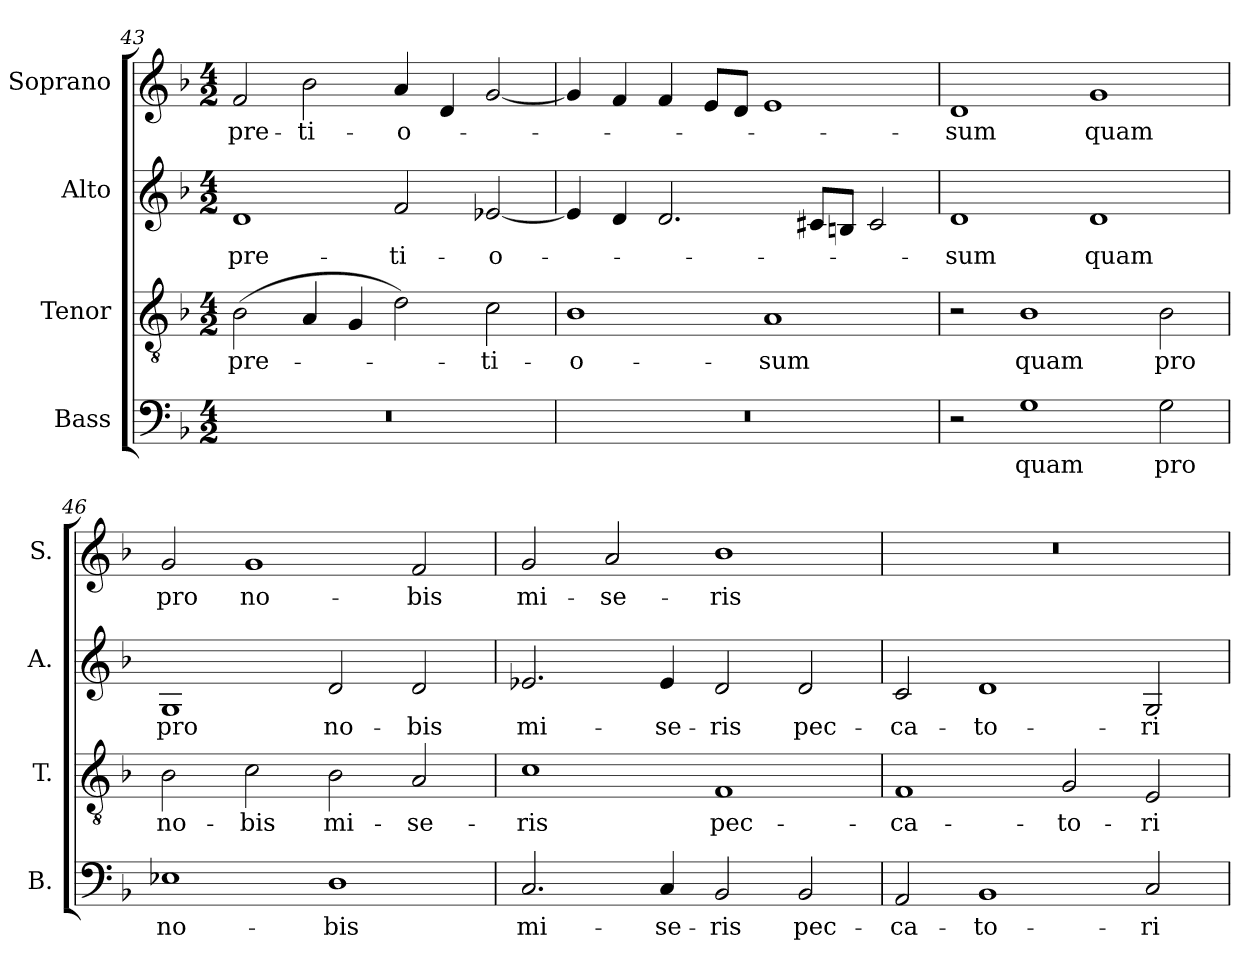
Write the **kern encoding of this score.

**kern	**text	**kern	**text	**kern	**text	**kern	**text
*part4	*part4	*part3	*part3	*part2	*part2	*part1	*part1
*staff4	*staff4	*staff3	*staff3	*staff2	*staff2	*staff1	*staff1
*I"Bass	*	*I"Tenor	*	*I"Alto	*	*I"Soprano	*
*I'B.	*	*I'T.	*	*I'A.	*	*I'S.	*
*clefF4	*	*clefGv2	*	*clefG2	*	*clefG2	*
*	*	*ITrd7c12	*	*	*	*	*
*k[b-]	*	*k[b-]	*	*k[b-]	*	*k[b-]	*
*F:	*	*F:	*	*F:	*	*F:	*
*M4/2	*	*M4/2	*	*M4/2	*	*M4/2	*
=43	=43	=43	=43	=43	=43	=43	=43
!LO:N:vis=1	!	!	!	!	!	!	!
!	!	!	!LO:LY:b:color=#000000	!	!	!	!
!	!	!	!	!	!LO:LY:b:color=#000000	!	!
!	!	!	!	!	!	!	!LO:LY:b:color=#000000
0r	.	(2BB-i\	pre-	1di	pre-	2fi/	pre-
!	!	!	!	!	!	!	!LO:LY:b:color=#000000
.	.	4AAi/	.	.	.	2b-i\	-ti-
.	.	4GGi/	.	.	.	.	.
!	!	!	!	!	!LO:LY:b:color=#000000	!	!
!	!	!	!	!	!	!	!LO:LY:b:color=#000000
.	.	2Di\)	.	2fi/	-ti-	4ai/	-o-
.	.	.	.	.	.	4di/	.
!	!	!	!LO:LY:b:color=#000000	!	!	!	!
!	!	!	!	!	!LO:LY:b:color=#000000	!	!
.	.	2Ci\	-ti-	[2e-Xi/	-o-	[2gi/	.
=44	=44	=44	=44	=44	=44	=44	=44
!LO:N:vis=1	!	!	!	!	!	!	!
!	!	!	!LO:LY:b:color=#000000	!	!	!	!
0r	.	1BB-i	-o-	4e-i/]	.	4gi/]	.
.	.	.	.	4di/	.	4fi/	.
.	.	.	.	2.di/	.	4fi/	.
.	.	.	.	.	.	8ei/L	.
.	.	.	.	.	.	8di/J	.
!	!	!	!LO:LY:b:color=#000000	!	!	!	!
.	.	1AAi	-sum	.	.	1ei	.
.	.	.	.	8c#Xi/L	.	.	.
.	.	.	.	8Bni/J	.	.	.
.	.	.	.	2c#i/	.	.	.
=45	=45	=45	=45	=45	=45	=45	=45
!	!	!	!	!	!LO:LY:b:color=#000000	!	!
!	!	!	!	!	!	!	!LO:LY:b:color=#000000
2r	.	2r	.	1di	-sum	1di	-sum
!	!LO:LY:b:color=#000000	!	!	!	!	!	!
!	!	!	!LO:LY:b:color=#000000	!	!	!	!
1Gi	quam	1BB-i	quam	.	.	.	.
!	!	!	!	!	!LO:LY:b:color=#000000	!	!
!	!	!	!	!	!	!	!LO:LY:b:color=#000000
.	.	.	.	1di	quam	1gi	quam
!	!LO:LY:b:color=#000000	!	!	!	!	!	!
!	!	!	!LO:LY:b:color=#000000	!	!	!	!
2Gi\	pro	2BB-i\	pro	.	.	.	.
!!LO:LB:g=z
=46	=46	=46	=46	=46	=46	=46	=46
!	!LO:LY:b:color=#000000	!	!	!	!	!	!
!	!	!	!LO:LY:b:color=#000000	!	!	!	!
!	!	!	!	!	!LO:LY:b:color=#000000	!	!
!	!	!	!	!	!	!	!LO:LY:b:color=#000000
1E-Xi	no-	2BB-i\	no-	1Gi	pro	2gi/	pro
!	!	!	!LO:LY:b:color=#000000	!	!	!	!
!	!	!	!	!	!	!	!LO:LY:b:color=#000000
.	.	2Ci\	-bis	.	.	1gi	no-
!	!LO:LY:b:color=#000000	!	!	!	!	!	!
!	!	!	!LO:LY:b:color=#000000	!	!	!	!
!	!	!	!	!	!LO:LY:b:color=#000000	!	!
1Di	-bis	2BB-i\	mi-	2di/	no-	.	.
!	!	!	!LO:LY:b:color=#000000	!	!	!	!
!	!	!	!	!	!LO:LY:b:color=#000000	!	!
!	!	!	!	!	!	!	!LO:LY:b:color=#000000
.	.	2AAi/	-se-	2di/	-bis	2fi/	-bis
=47	=47	=47	=47	=47	=47	=47	=47
!	!LO:LY:b:color=#000000	!	!	!	!	!	!
!	!	!	!LO:LY:b:color=#000000	!	!	!	!
!	!	!	!	!	!LO:LY:b:color=#000000	!	!
!	!	!	!	!	!	!	!LO:LY:b:color=#000000
2.Ci/	mi-	1Ci	-ris	2.e-Xi/	mi-	2gi/	mi-
!	!	!	!	!	!	!	!LO:LY:b:color=#000000
.	.	.	.	.	.	2ai/	-se-
!	!LO:LY:b:color=#000000	!	!	!	!	!	!
!	!	!	!	!	!LO:LY:b:color=#000000	!	!
4Ci/	-se-	.	.	4e-i/	-se-	.	.
!	!LO:LY:b:color=#000000	!	!	!	!	!	!
!	!	!	!LO:LY:b:color=#000000	!	!	!	!
!	!	!	!	!	!LO:LY:b:color=#000000	!	!
!	!	!	!	!	!	!	!LO:LY:b:color=#000000
2BB-i/	-ris	1FFi	pec-	2di/	-ris	1b-i	-ris
!	!LO:LY:b:color=#000000	!	!	!	!	!	!
!	!	!	!	!	!LO:LY:b:color=#000000	!	!
2BB-i/	pec-	.	.	2di/	pec-	.	.
=48	=48	=48	=48	=48	=48	=48	=48
!	!LO:LY:b:color=#000000	!	!	!	!	!	!
!	!	!	!LO:LY:b:color=#000000	!	!	!	!
!	!	!	!	!	!LO:LY:b:color=#000000	!LO:N:vis=1	!
2AAi/	-ca-	1FFi	-ca-	2ci/	-ca-	0r	.
!	!LO:LY:b:color=#000000	!	!	!	!	!	!
!	!	!	!	!	!LO:LY:b:color=#000000	!	!
1BB-i	-to-	.	.	1di	-to-	.	.
!	!	!	!LO:LY:b:color=#000000	!	!	!	!
.	.	2GGi/	-to-	.	.	.	.
!	!LO:LY:b:color=#000000	!	!	!	!	!	!
!	!	!	!LO:LY:b:color=#000000	!	!	!	!
!	!	!	!	!	!LO:LY:b:color=#000000	!	!
2Ci/	-ri-	2EEi/	-ri-	2Gi/	-ri-	.	.
=	=	=	=	=	=	=	=
*-	*-	*-	*-	*-	*-	*-	*-
